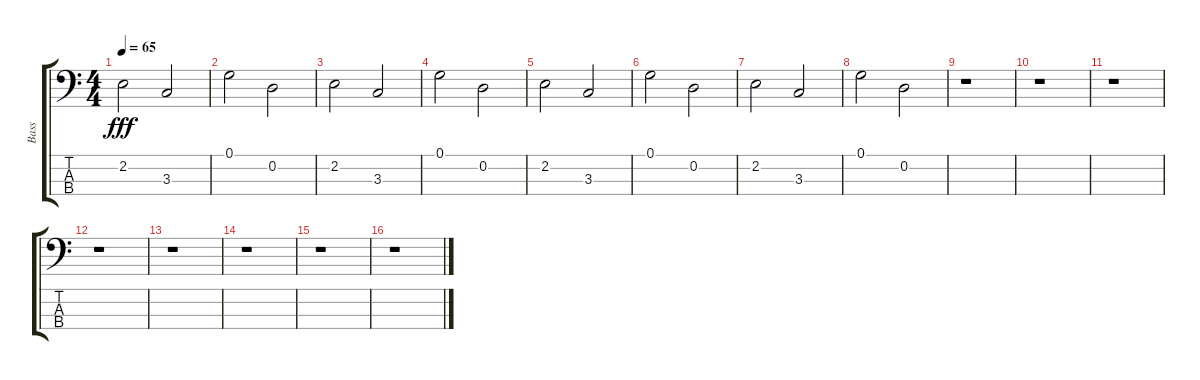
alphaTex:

\track ("Bass" "Bass") {instrument fretlessbass}
\staff {score tabs}
\tuning (G2 D2 A1 E1) {hide}
\ts (4 4)
\tempo 65
\clef f4
\ks c
2.2.2{dy fff} 3.3.2 |
0.1.2 0.2.2 |
2.2.2 3.3.2 |
0.1.2 0.2.2 |
2.2.2 3.3.2 |
0.1.2 0.2.2 |
2.2.2 3.3.2 |
0.1.2 0.2.2 |
r.1 |
r.1 |
r.1 |
r.1 |
r.1 |
r.1 |
r.1 |
r.1
